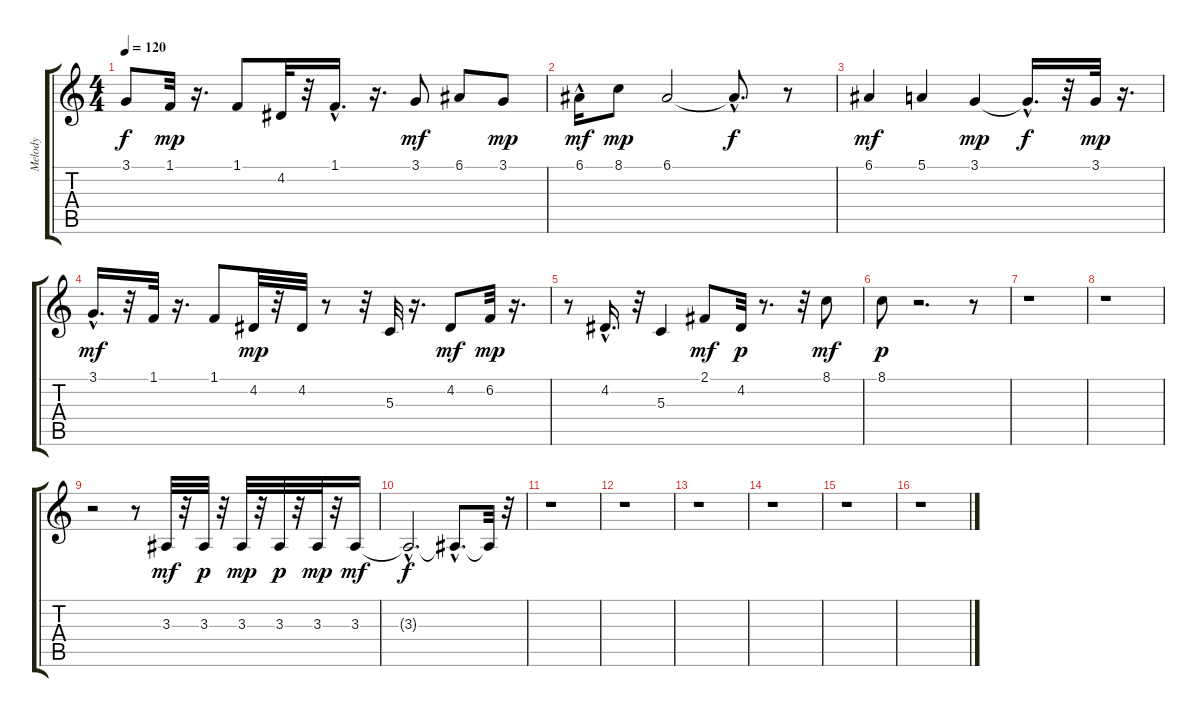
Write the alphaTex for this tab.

\track ("Melody" "Melody") {instrument shanai}
\staff {score tabs}
\tuning (E4 B3 G3 D3 A2 E2) {hide}
\ts (4 4)
\tempo 120
\clef g2
\ks c
3.1{t}.8{dy f} 1.1.32{dy mp} r.16{d} 1.1.8 4.2.32 r.32 1.1{hac}.16{d} r.16{d} 3.1.8{dy mf} 6.1.8 3.1.8{dy mp} |
6.1{hac}.16{dy mf} 8.1.8{dy mp} 6.1.2 6.1{hac t}.8{d dy f} r.8 |
6.1.4{dy mf} 5.1.4 3.1.4{dy mp} 3.1{hac t}.16{d dy f} r.32 3.1.32{dy mp} r.16{d} |
3.1{hac}.16{d dy mf} r.32 1.1.32 r.16{d} 1.1.8 4.2.32{dy mp} r.32 4.2.32 r.8 r.32 5.3.32 r.16{d} 4.2.8{dy mf} 6.2.32{dy mp} r.16{d} |
r.8 4.2{hac}.16{d} r.32 5.3.4 2.1.8{dy mf} 4.2.32{dy p} r.8{d} r.32 8.1.8{dy mf} |
8.1.8{dy p} r.2{d} r.8 |
r.1 |
r.1 |
r.2 r.8 3.3.32{dy mf} r.32 3.3.32{dy p} r.32 3.3.32{dy mp} r.32 3.3.32{dy p} r.32 3.3.32{dy mp} r.32 3.3.16{dy mf} |
3.3{hac t}.2{d dy f} 3.3{hac t}.8{d} 3.3{t}.32 r.32 |
r.1 |
r.1 |
r.1 |
r.1 |
r.1 |
r.1
